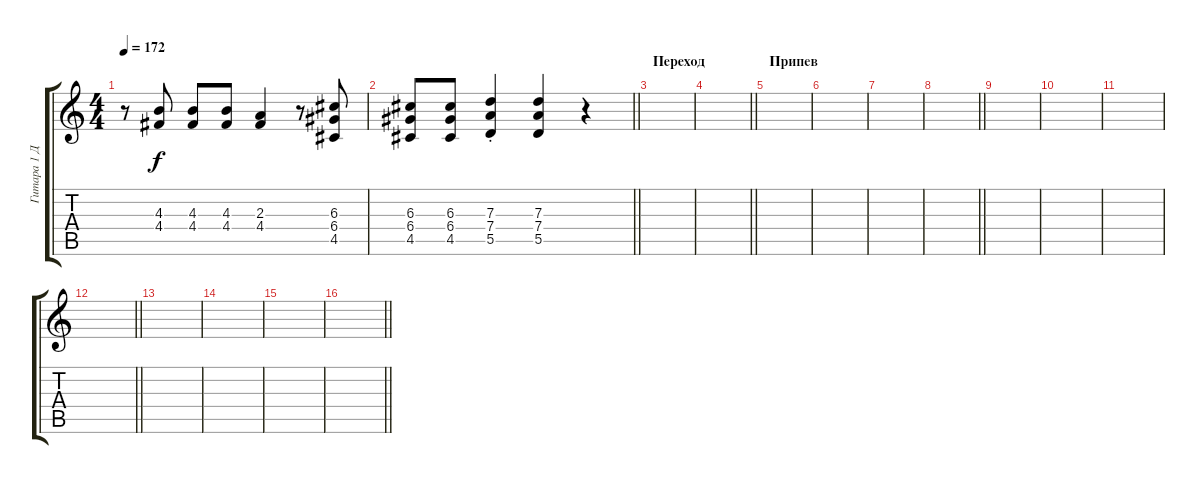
\track ("Гитара 1 Доп" "Гитара 1 Д") {instrument distortionguitar}
\staff {score tabs}
\tuning (E4 B3 G3 D3 A2 D2) {hide}
\ts (4 4)
\tempo 172
\clef g2
\ks c
r.8{dy f} (4.3 4.4).8 (4.3 4.4).8 (4.3 4.4).8 (2.3 4.4).4 r.8 (6.3 6.4 4.5).8 |
\barLineRight lightlight
(6.3 6.4 4.5).8 (6.3 6.4 4.5).8 (7.3{st} 7.4{st} 5.5{st}).4 (7.3 7.4 5.5).4 r.4 |
\section ("" "Переход")
|
\barLineRight lightlight
|
\section ("" "Припев")
|
|
|
\barLineRight lightlight
|
|
|
|
\barLineRight lightlight
|
\section ("" "")
|
|
|
\barLineRight lightlight
